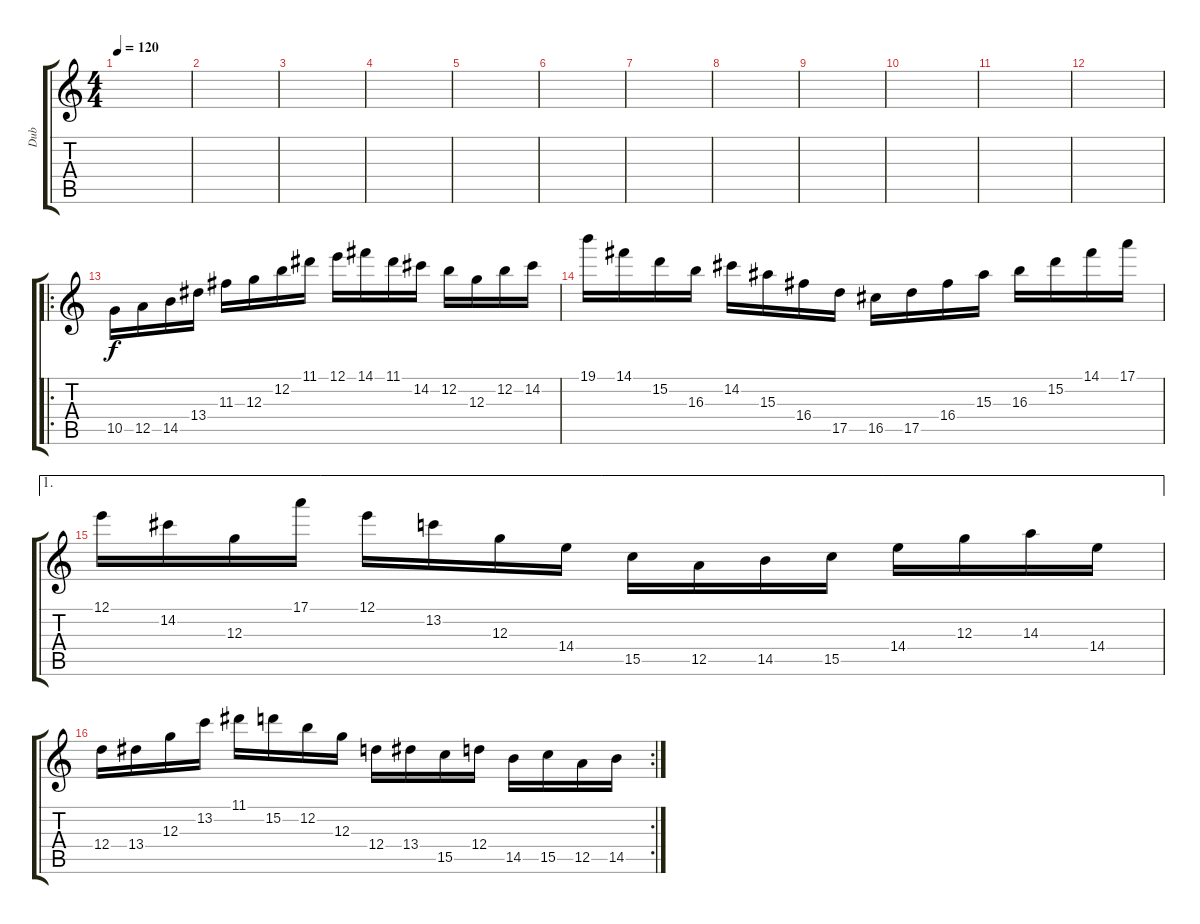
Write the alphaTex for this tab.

\track ("Dub" "Dub") {instrument overdrivenguitar}
\staff {score tabs}
\tuning (E4 B3 G3 D3 A2 E2) {hide}
\ts (4 4)
\tempo 120
\clef g2
\ks c
|
|
|
|
|
|
|
|
|
|
|
|
\ro
10.5.16{volume 16} 12.5.16 14.5.16 13.4.16 11.3.16 12.3.16 12.2.16 11.1.16 12.1.16 14.1.16 11.1.16 14.2.16 12.2.16 12.3.16 12.2.16 14.2.16 |
19.1.16{volume 16} 14.1.16 15.2.16 16.3.16 14.2.16 15.3.16 16.4.16 17.5.16 16.5.16 17.5.16 16.4.16 15.3.16 16.3.16 15.2.16 14.1.16 17.1.16 |
\ae 1
12.1.16{volume 16} 14.2.16 12.3.16 17.1.16 12.1.16 13.2.16 12.3.16 14.4.16 15.5.16 12.5.16 14.5.16 15.5.16 14.4.16 12.3.16 14.3.16 14.4.16 |
\rc 2
12.4.16{volume 16} 13.4.16 12.3.16 13.2.16 11.1.16 15.2.16 12.2.16 12.3.16 12.4.16 13.4.16 15.5.16 12.4.16 14.5.16 15.5.16 12.5.16 14.5.16
